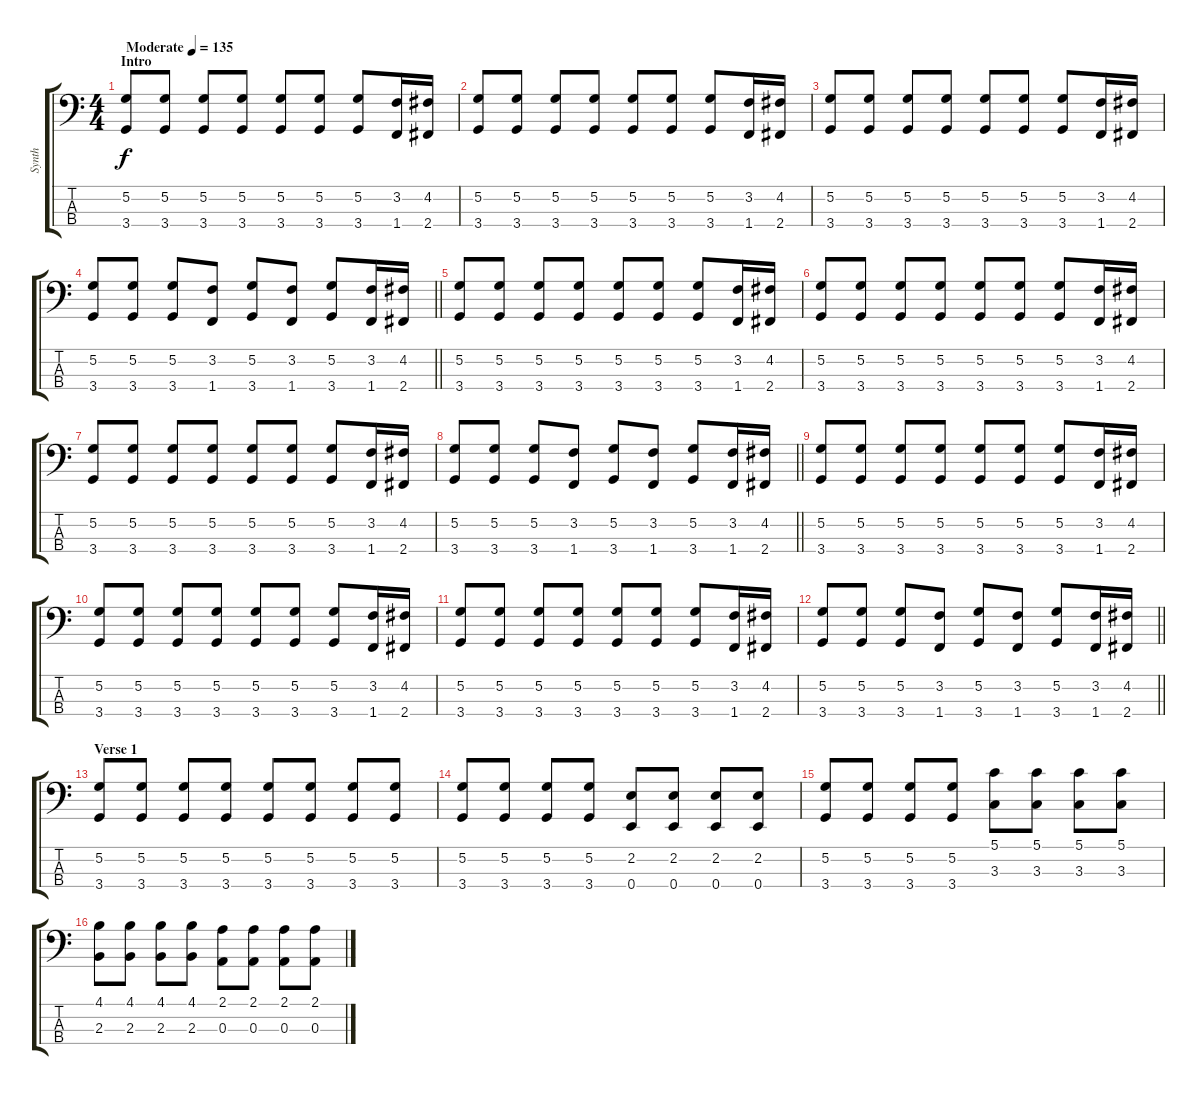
\track ("Synth" "Synth") {instrument synthbass1}
\staff {score tabs}
\tuning (G2 D2 A1 E1) {hide}
\ts (4 4)
\section ("" "Intro")
\tempo (135 "Moderate")
\clef f4
\ks c
(5.2 3.4).8{dy f instrument synthbass1} (5.2 3.4).8 (5.2 3.4).8 (5.2 3.4).8 (5.2 3.4).8 (5.2 3.4).8 (5.2 3.4).8 (3.2 1.4).16 (4.2 2.4).16 |
(5.2 3.4).8 (5.2 3.4).8 (5.2 3.4).8 (5.2 3.4).8 (5.2 3.4).8 (5.2 3.4).8 (5.2 3.4).8 (3.2 1.4).16 (4.2 2.4).16 |
(5.2 3.4).8 (5.2 3.4).8 (5.2 3.4).8 (5.2 3.4).8 (5.2 3.4).8 (5.2 3.4).8 (5.2 3.4).8 (3.2 1.4).16 (4.2 2.4).16 |
\barLineRight lightlight
(5.2 3.4).8 (5.2 3.4).8 (5.2 3.4).8 (3.2 1.4).8 (5.2 3.4).8 (3.2 1.4).8 (5.2 3.4).8 (3.2 1.4).16 (4.2 2.4).16 |
(5.2 3.4).8 (5.2 3.4).8 (5.2 3.4).8 (5.2 3.4).8 (5.2 3.4).8 (5.2 3.4).8 (5.2 3.4).8 (3.2 1.4).16 (4.2 2.4).16 |
(5.2 3.4).8 (5.2 3.4).8 (5.2 3.4).8 (5.2 3.4).8 (5.2 3.4).8 (5.2 3.4).8 (5.2 3.4).8 (3.2 1.4).16 (4.2 2.4).16 |
(5.2 3.4).8 (5.2 3.4).8 (5.2 3.4).8 (5.2 3.4).8 (5.2 3.4).8 (5.2 3.4).8 (5.2 3.4).8 (3.2 1.4).16 (4.2 2.4).16 |
\barLineRight lightlight
(5.2 3.4).8 (5.2 3.4).8 (5.2 3.4).8 (3.2 1.4).8 (5.2 3.4).8 (3.2 1.4).8 (5.2 3.4).8 (3.2 1.4).16 (4.2 2.4).16 |
(5.2 3.4).8 (5.2 3.4).8 (5.2 3.4).8 (5.2 3.4).8 (5.2 3.4).8 (5.2 3.4).8 (5.2 3.4).8 (3.2 1.4).16 (4.2 2.4).16 |
(5.2 3.4).8 (5.2 3.4).8 (5.2 3.4).8 (5.2 3.4).8 (5.2 3.4).8 (5.2 3.4).8 (5.2 3.4).8 (3.2 1.4).16 (4.2 2.4).16 |
(5.2 3.4).8 (5.2 3.4).8 (5.2 3.4).8 (5.2 3.4).8 (5.2 3.4).8 (5.2 3.4).8 (5.2 3.4).8 (3.2 1.4).16 (4.2 2.4).16 |
\barLineRight lightlight
(5.2 3.4).8 (5.2 3.4).8 (5.2 3.4).8 (3.2 1.4).8 (5.2 3.4).8 (3.2 1.4).8 (5.2 3.4).8 (3.2 1.4).16 (4.2 2.4).16 |
\section ("" "Verse 1")
(5.2 3.4).8 (5.2 3.4).8 (5.2 3.4).8 (5.2 3.4).8 (5.2 3.4).8 (5.2 3.4).8 (5.2 3.4).8 (5.2 3.4).8 |
(5.2 3.4).8 (5.2 3.4).8 (5.2 3.4).8 (5.2 3.4).8 (2.2 0.4).8 (2.2 0.4).8 (2.2 0.4).8 (2.2 0.4).8 |
(5.2 3.4).8 (5.2 3.4).8 (5.2 3.4).8 (5.2 3.4).8 (5.1 3.3).8 (5.1 3.3).8 (5.1 3.3).8 (5.1 3.3).8 |
(4.1 2.3).8 (4.1 2.3).8 (4.1 2.3).8 (4.1 2.3).8 (2.1 0.3).8 (2.1 0.3).8 (2.1 0.3).8 (2.1 0.3).8
